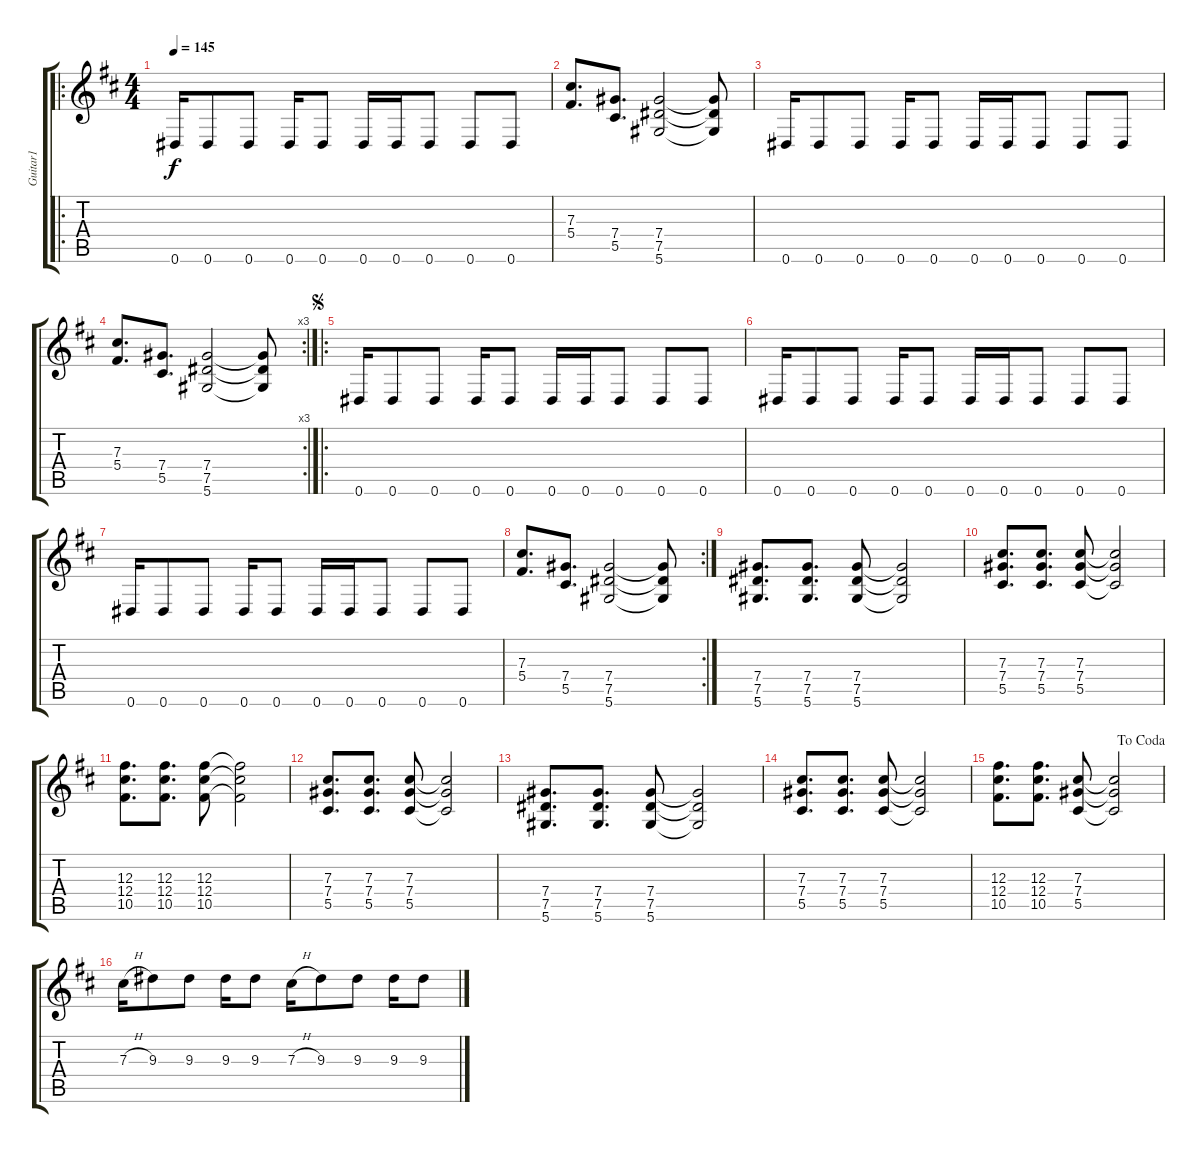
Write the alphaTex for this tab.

\track ("Guitar1" "Guitar1") {instrument acousticguitarsteel}
\staff {score tabs}
\tuning (Eb4 Bb3 Gb3 Db3 Ab2 Eb2) {hide}
\ro
\ts (4 4)
\tempo 145
\clef g2
\ks d
0.6.16{dy f instrument acousticguitarsteel} 0.6.8 0.6.8 0.6.16 0.6.8 0.6.16 0.6.16 0.6.8 0.6.8 0.6.8 |
(7.3 5.4).8{d} (7.4 5.5).8{d} (7.4 7.5 5.6).2 (7.4{t} 7.5{t} 5.6{t}).8 |
0.6.16 0.6.8 0.6.8 0.6.16 0.6.8 0.6.16 0.6.16 0.6.8 0.6.8 0.6.8 |
\rc 3
(7.3 5.4).8{d} (7.4 5.5).8{d} (7.4 7.5 5.6).2 (7.4{t} 7.5{t} 5.6{t}).8 |
\ro
\jump segno
0.6.16 0.6.8 0.6.8 0.6.16 0.6.8 0.6.16 0.6.16 0.6.8 0.6.8 0.6.8 |
0.6.16 0.6.8 0.6.8 0.6.16 0.6.8 0.6.16 0.6.16 0.6.8 0.6.8 0.6.8 |
0.6.16 0.6.8 0.6.8 0.6.16 0.6.8 0.6.16 0.6.16 0.6.8 0.6.8 0.6.8 |
\rc 2
(7.3 5.4).8{d} (7.4 5.5).8{d} (7.4 7.5 5.6).2 (7.4{t} 7.5{t} 5.6{t}).8 |
(7.4 7.5 5.6).8{d} (7.4 7.5 5.6).8{d} (7.4 7.5 5.6).8 (7.4{t} 7.5{t} 5.6{t}).2 |
(7.3 7.4 5.5).8{d} (7.3 7.4 5.5).8{d} (7.3 7.4 5.5).8 (7.3{t} 7.4{t} 5.5{t}).2 |
(12.3 12.4 10.5).8{d} (12.3 12.4 10.5).8{d} (12.3 12.4 10.5).8 (12.3{t} 12.4{t} 10.5{t}).2 |
(7.3 7.4 5.5).8{d} (7.3 7.4 5.5).8{d} (7.3 7.4 5.5).8 (7.3{t} 7.4{t} 5.5{t}).2 |
(7.4 7.5 5.6).8{d} (7.4 7.5 5.6).8{d} (7.4 7.5 5.6).8 (7.4{t} 7.5{t} 5.6{t}).2 |
(7.3 7.4 5.5).8{d} (7.3 7.4 5.5).8{d} (7.3 7.4 5.5).8 (7.3{t} 7.4{t} 5.5{t}).2 |
\jump dacoda
(12.3 12.4 10.5).8{d} (12.3 12.4 10.5).8{d} (7.3 7.4 5.5).8 (7.3{t} 7.4{t} 5.5{t}).2 |
7.3{h}.16 9.3.8 9.3.8 9.3.16 9.3.8 7.3{h}.16 9.3.8 9.3.8 9.3.16 9.3.8
